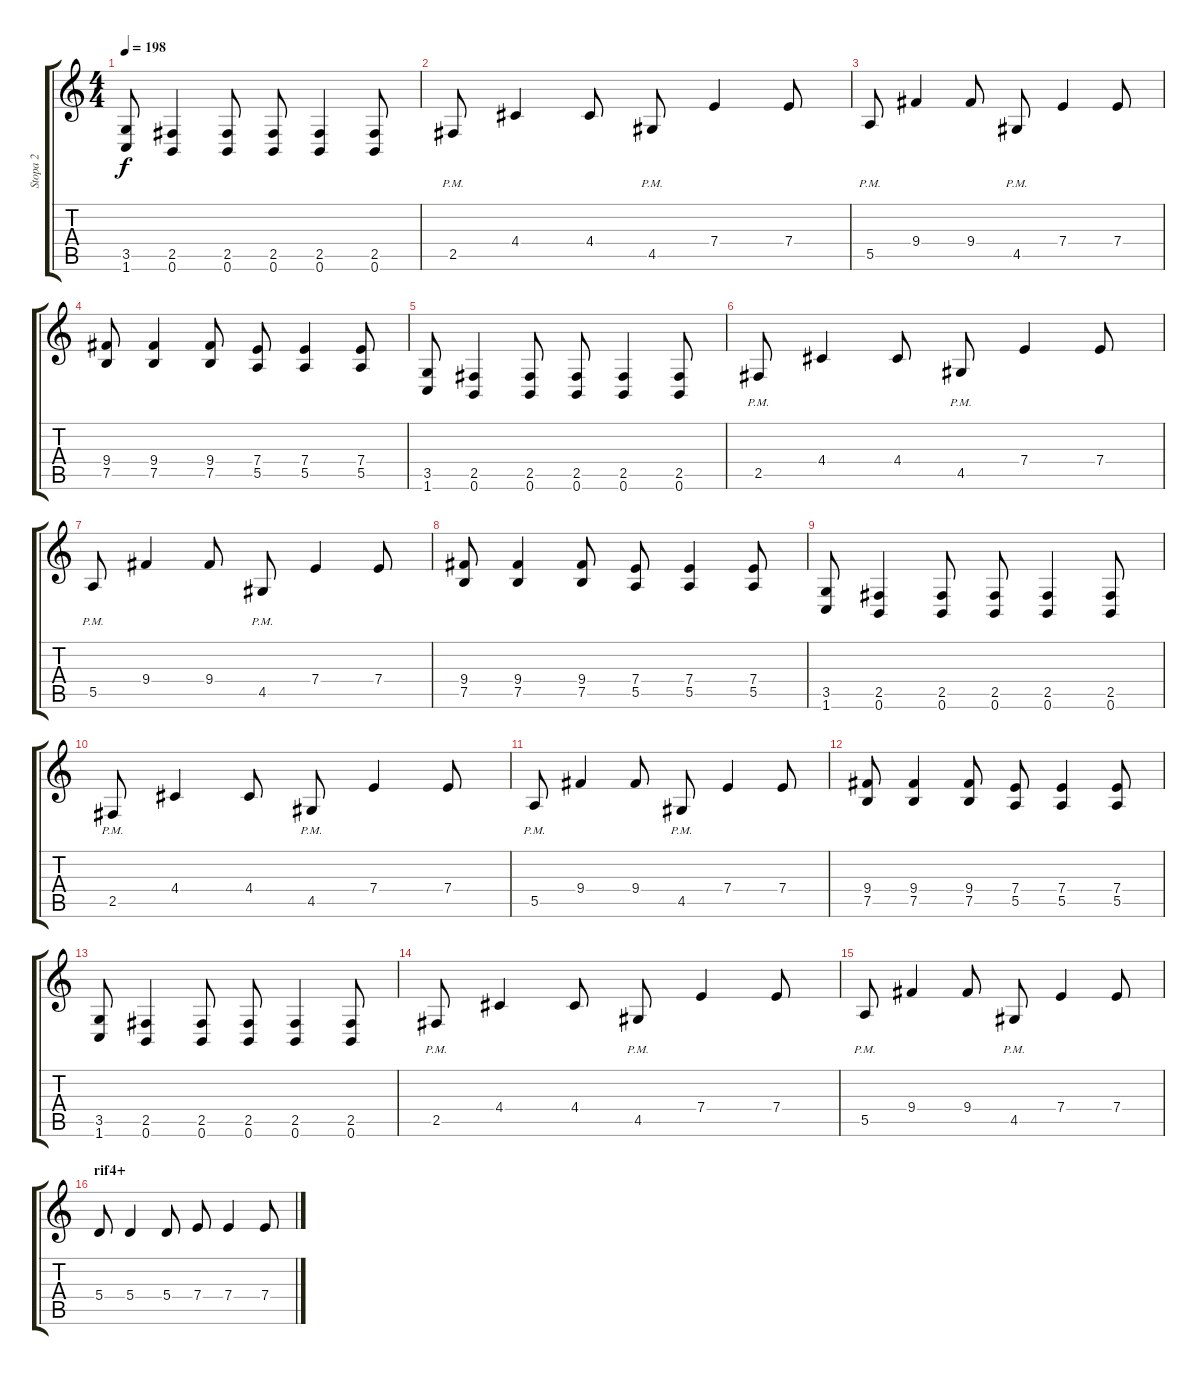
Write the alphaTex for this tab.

\track ("Stopa 2" "Stopa 2") {instrument distortionguitar}
\staff {score tabs}
\tuning (B3 Gb3 D3 A2 E2 B1) {hide}
\ts (4 4)
\tempo 198
\clef g2
\ks c
(3.5 1.6).8{dy f} (2.5 0.6).4 (2.5 0.6).8 (2.5 0.6).8 (2.5 0.6).4 (2.5 0.6).8 |
2.5{pm}.8 4.4.4 4.4.8 4.5{pm}.8 7.4.4 7.4.8 |
5.5{pm}.8 9.4.4 9.4.8 4.5{pm}.8 7.4.4 7.4.8 |
(9.4 7.5).8 (9.4 7.5).4 (9.4 7.5).8 (7.4 5.5).8 (7.4 5.5).4 (7.4 5.5).8 |
(3.5 1.6).8 (2.5 0.6).4 (2.5 0.6).8 (2.5 0.6).8 (2.5 0.6).4 (2.5 0.6).8 |
2.5{pm}.8 4.4.4 4.4.8 4.5{pm}.8 7.4.4 7.4.8 |
5.5{pm}.8 9.4.4 9.4.8 4.5{pm}.8 7.4.4 7.4.8 |
(9.4 7.5).8 (9.4 7.5).4 (9.4 7.5).8 (7.4 5.5).8 (7.4 5.5).4 (7.4 5.5).8 |
(3.5 1.6).8 (2.5 0.6).4 (2.5 0.6).8 (2.5 0.6).8 (2.5 0.6).4 (2.5 0.6).8 |
2.5{pm}.8 4.4.4 4.4.8 4.5{pm}.8 7.4.4 7.4.8 |
5.5{pm}.8 9.4.4 9.4.8 4.5{pm}.8 7.4.4 7.4.8 |
(9.4 7.5).8 (9.4 7.5).4 (9.4 7.5).8 (7.4 5.5).8 (7.4 5.5).4 (7.4 5.5).8 |
(3.5 1.6).8 (2.5 0.6).4 (2.5 0.6).8 (2.5 0.6).8 (2.5 0.6).4 (2.5 0.6).8 |
2.5{pm}.8 4.4.4 4.4.8 4.5{pm}.8 7.4.4 7.4.8 |
5.5{pm}.8 9.4.4 9.4.8 4.5{pm}.8 7.4.4 7.4.8 |
\section ("" "rif4+")
5.4.8 5.4.4 5.4.8 7.4.8 7.4.4 7.4.8
